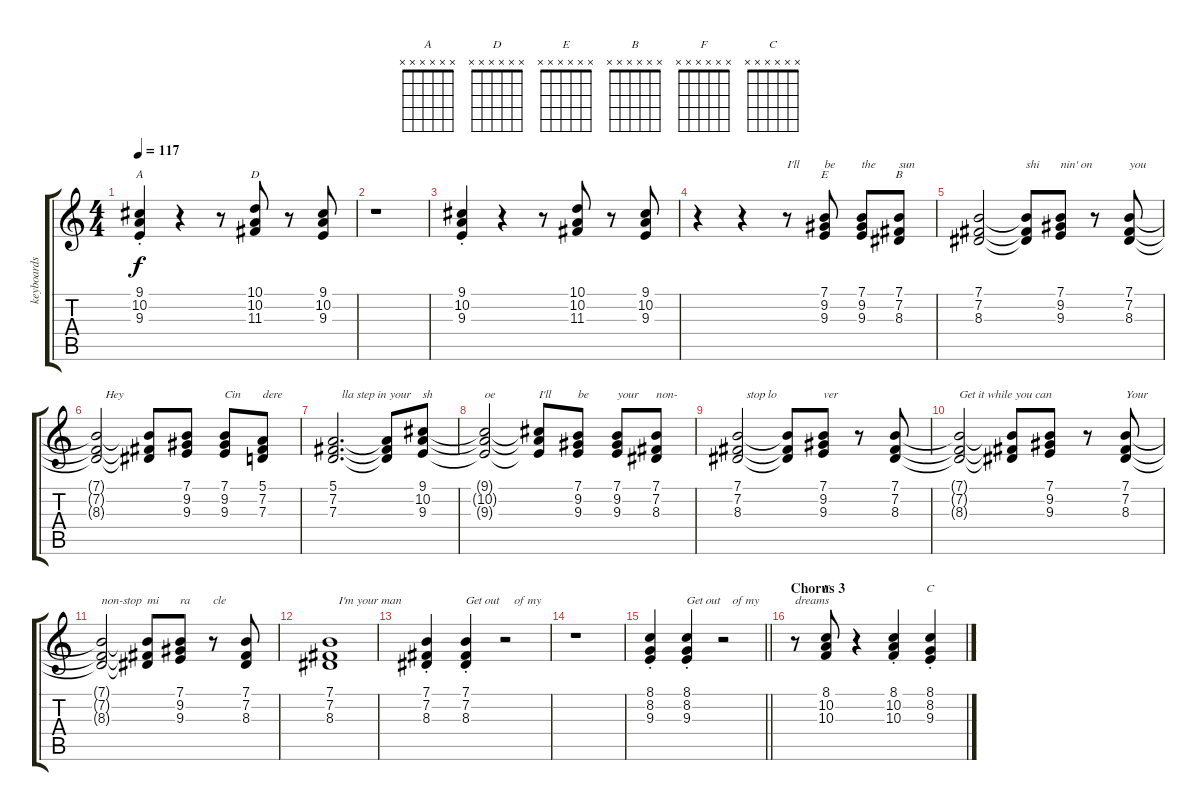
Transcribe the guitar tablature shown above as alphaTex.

\track ("keyboards" "keyboards") {instrument lead2sawtooth}
\staff {score tabs}
\tuning (E4 B3 G3 D3 A2 E2) {hide}
\chord ("A" x x x x x x)
\chord ("D" x x x x x x)
\chord ("E" x x x x x x)
\chord ("B" x x x x x x)
\chord ("F" x x x x x x)
\chord ("C" x x x x x x)
\ts (4 4)
\tempo 117
\clef g2
\ks c
(9.1{st} 10.2{st} 9.3{st}).4{ch "A" dy f} r.4 r.8 (10.1 10.2 11.3).8{ch "D"} r.8 (9.1 10.2 9.3).8 |
r.1 |
(9.1{st} 10.2{st} 9.3{st}).4 r.4 r.8 (10.1 10.2 11.3).8 r.8 (9.1 10.2 9.3).8 |
r.4 r.4 r.8{txt "I'll"} (7.1 9.2 9.3).8{ch "E" txt "be"} (7.1 9.2 9.3).8{txt "the"} (7.1 7.2 8.3).8{ch "B" txt "sun"} |
(7.1 7.2 8.3).2 (7.1{t} 7.2{t} 8.3{t}).8{txt "shi"} (7.1 9.2 9.3).8{txt "nin' on"} r.8 (7.1 7.2 8.3).8{txt "you"} |
(7.1{t} 7.2{t} 8.3{t}).2{txt "   Hey"} (7.1{t} 7.2{t} 8.3{t}).8 (7.1 9.2 9.3).8 (7.1 9.2 9.3).8{txt "Cin"} (5.1 7.2 7.3).8{txt "dere"} |
(5.1 7.2 7.3).2{d txt "   lla step in your"} (5.1{t} 7.2{t} 7.3{t}).8 (9.1 10.2 9.3).8{txt "sh"} |
(9.1{t} 10.2{t} 9.3{t}).2{txt "oe"} (9.1{t} 10.2{t} 9.3{t}).8{txt "I'll"} (7.1 9.2 9.3).8{txt "be"} (7.1 9.2 9.3).8{txt "your"} (7.1 7.2 8.3).8{txt "non-"} |
(7.1 7.2 8.3).2{txt "   stop lo"} (7.1{t} 7.2{t} 8.3{t}).8 (7.1 9.2 9.3).8{txt "ver"} r.8 (7.1 7.2 8.3).8 |
(7.1{t} 7.2{t} 8.3{t}).2{txt "Get it while you can"} (7.1{t} 7.2{t} 8.3{t}).8 (7.1 9.2 9.3).8 r.8 (7.1 7.2 8.3).8{txt "Your"} |
(7.1{t} 7.2{t} 8.3{t}).2{txt "non-stop"} (7.1{t} 7.2{t} 8.3{t}).8{txt "mi"} (7.1 9.2 9.3).8{txt "ra"} r.8{txt "cle"} (7.1 7.2 8.3).8 |
(7.1 7.2 8.3).1{txt "   I'm your man"} |
(7.1{st} 7.2{st} 8.3{st}).4 (7.1{st} 7.2{st} 8.3{st}).4{txt "Get out"} r.2{txt "   of my"} |
r.1 |
\barLineRight lightlight
(8.1{st} 8.2{st} 9.3{st}).4 (8.1{st} 8.2{st} 9.3{st}).4{txt "Get out"} r.2{txt "   of my"} |
\section ("" "Chorus 3")
r.8{txt "dreams"} (8.1 10.2 10.3).8{ch "F"} r.4 (8.1{st} 10.2{st} 10.3{st}).4 (8.1{st} 8.2{st} 9.3{st}).4{ch "C"}
